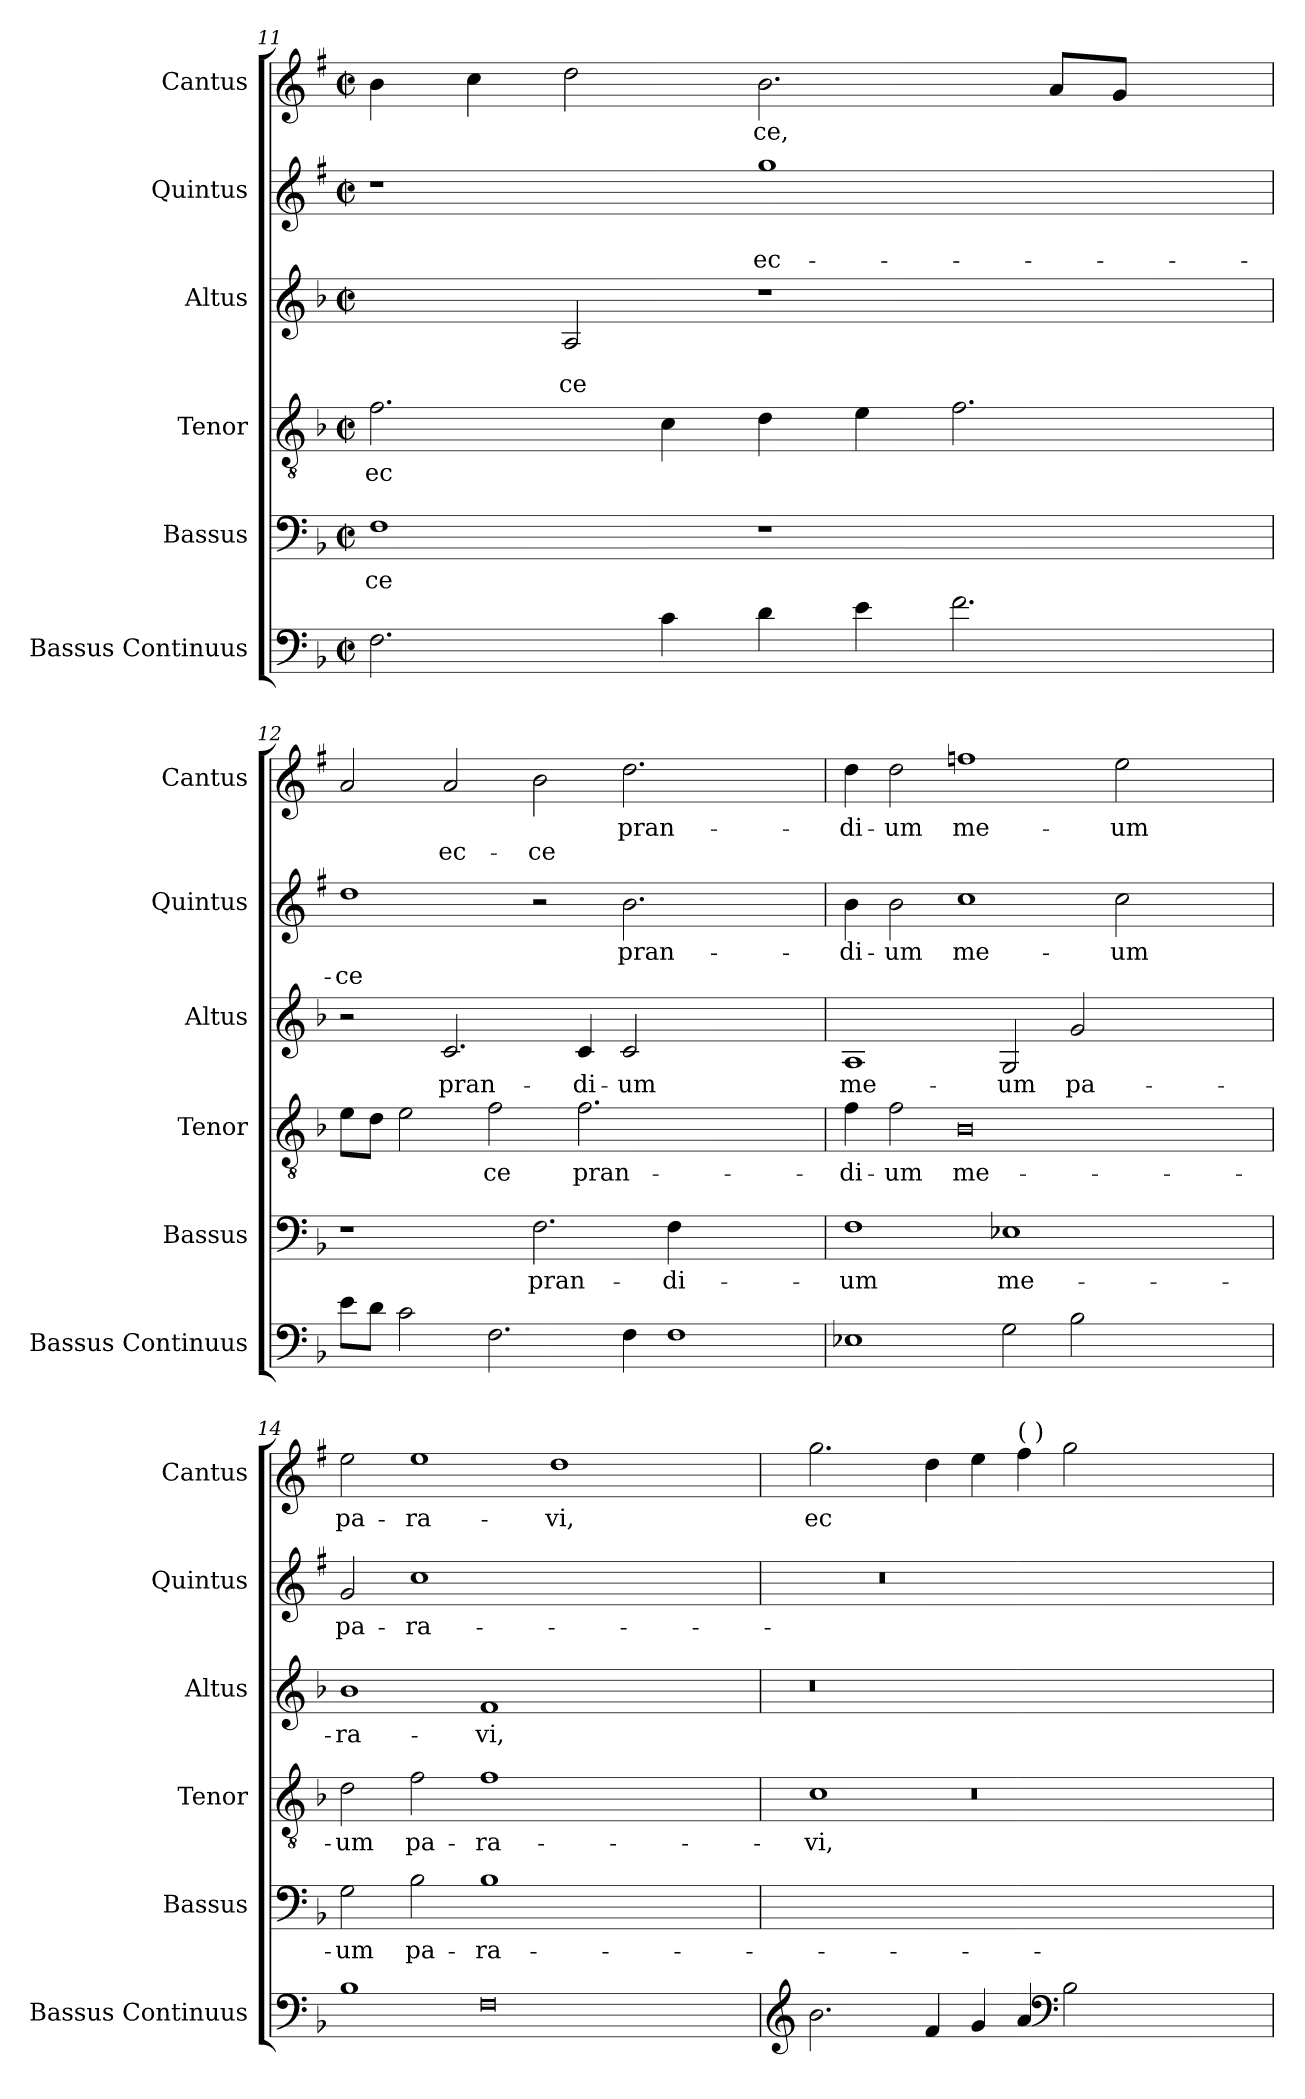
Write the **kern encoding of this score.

**kern	**kern	**text	**kern	**text	**kern	**text	**text	**kern	**text	**text	**kern	**text	**text
*part6	*part5	*part5	*part4	*part4	*part3	*part3	*part3	*part2	*part2	*part2	*part1	*part1	*part1
*staff6	*staff5	*staff5	*staff4	*staff4	*staff3	*staff3	*staff3	*staff2	*staff2	*staff2	*staff1	*staff1	*staff1
*I"Bassus Continuus	*I"Bassus	*	*I"Tenor	*	*I"Altus	*	*	*I"Quintus	*	*	*I"Cantus	*	*
*I'Bassus Continuus	*I'Bassus	*	*I'Tenor	*	*I'Altus	*	*	*I'Quintus	*	*	*I'Cantus	*	*
!!LO:LB:g=z
*clefF4	*clefF4	*	*clefGv2	*	*clefG2	*	*	*clefG2	*	*	*clefG2	*	*
*	*	*	*	*	*	*	*	*ITrd1c2	*	*	*ITrd1c2	*	*
*k[b-]	*k[b-]	*	*k[b-]	*	*k[b-]	*	*	*k[b-]	*	*	*k[b-]	*	*
*F:	*F:	*	*F:	*	*F:	*	*	*F:	*	*	*F:	*	*
*M4/2	*M4/2	*	*M4/2	*	*M4/2	*	*	*M4/2	*	*	*M4/2	*	*
*met(c|)	*met(c|)	*	*met(c|)	*	*met(c|)	*	*	*met(c|)	*	*	*met(c|)	*	*
=11	=11	=11	=11	=11	=11	=11	=11	=11	=11	=11	=11	=11	=11
!	!	!LO:LY:b	!	!LO:LY:b	!	!	!	!	!	!	!	!	!
2.F	1F	ce	2.f	ec	2cyy]	.	.	1r	.	.	4a	.	.
.	.	.	.	.	.	.	.	.	.	.	4b-	.	.
!	!	!	!	!	!	!	!LO:LY:b	!	!	!	!	!	!
.	.	.	.	.	2A	.	-ce	.	.	.	2cc	.	.
4c	.	.	4c	.	.	.	.	.	.	.	.	.	.
!	!	!	!	!	!	!	!	!	!	!LO:LY:b	!	!LO:LY:b	!
4d	1r	.	4d	.	1r	.	.	1ff	.	ec-	2.a	ce,	.
4e	.	.	4e	.	.	.	.	.	.	.	.	.	.
2.f	.	.	2.f	.	.	.	.	.	.	.	.	.	.
.	.	.	.	.	.	.	.	.	.	.	8gL	.	.
.	.	.	.	.	.	.	.	.	.	.	8fJ	.	.
.	4ryy	.	.	.	4ryy	.	.	4ryy	.	.	4ryy	.	.
=12A	=12A	=12A	=12A	=12A	=12A	=12A	=12A	=12A	=12A	=12A	=12A	=12A	=12A
!	!	!	!	!	!	!	!	!	!	!LO:LY:b	!	!	!
8eL	1r	.	8eL	.	2r	.	.	1cc	.	-ce	2g	.	.
8dJ	.	.	8dJ	.	.	.	.	.	.	.	.	.	.
2c	.	.	2e	.	.	.	.	.	.	.	.	.	.
!	!	!	!	!	!	!LO:LY:b	!	!	!	!	!	!	!LO:LY:b
.	.	.	.	.	2.c	pran-	.	.	.	.	2g	.	ec-
!	!	!	!	!LO:LY:b	!	!	!	!	!	!	!	!	!
2.F	.	.	2f	ce	.	.	.	.	.	.	.	.	.
!	!	!LO:LY:b	!	!	!	!	!	!	!	!	!	!	!LO:LY:b
.	2.F	pran-	.	.	.	.	.	2r	.	.	2a	.	-ce
!	!	!	!	!LO:LY:b	!	!LO:LY:b	!	!	!	!	!	!	!
.	.	.	2.f	pran-	4c	-di-	.	.	.	.	.	.	.
!	!	!	!	!	!	!LO:LY:b	!	!	!LO:LY:b	!	!	!LO:LY:b	!
4F	.	.	.	.	2c	-um	.	2.a	pran-	.	2.cc	pran-	.
!	!	!LO:LY:b	!	!	!	!	!	!	!	!	!	!	!
1F	4F	-di-	.	.	.	.	.	.	.	.	.	.	.
.	2.ryy	.	2.ryy	.	2.ryy	.	.	.	.	.	.	.	.
.	.	.	.	.	.	.	.	2ryy	.	.	2ryy	.	.
=13A	=13A	=13A	=13A	=13A	=13A	=13A	=13A	=13A	=13A	=13A	=13A	=13A	=13A
!	!	!LO:LY:b	!	!LO:LY:b	!	!LO:LY:b	!	!	!LO:LY:b	!	!	!LO:LY:b	!
1E-X	1F	-um	4f	-di-	1A	me-	.	4a	-di-	.	4cc	-di-	.
!	!	!	!	!LO:LY:b	!	!	!	!	!LO:LY:b	!	!	!LO:LY:b	!
.	.	.	2f	-um	.	.	.	2a	-um	.	2cc	-um	.
!	!	!	!	!LO:LY:b	!	!	!	!	!LO:LY:b	!	!	!LO:LY:b	!
.	.	.	0B-	me-	.	.	.	1b-	me-	.	1ee-X	me-	.
!	!	!LO:LY:b	!	!	!	!LO:LY:b	!	!	!	!	!	!	!
2G	1E-X	me-	.	.	2G	-um	.	.	.	.	.	.	.
!	!	!	!	!	!	!LO:LY:b	!	!	!	!	!	!	!
2B-	.	.	.	.	2g	pa-	.	.	.	.	.	.	.
!	!	!	!	!	!	!	!	!	!LO:LY:b	!	!	!LO:LY:b	!
.	.	.	.	.	.	.	.	2b-	-um	.	2dd	-um	.
2.ryy	2.ryy	.	.	.	2.ryy	.	.	.	.	.	.	.	.
.	.	.	.	.	.	.	.	2ryy	.	.	2ryy	.	.
=14A	=14A	=14A	=14A	=14A	=14A	=14A	=14A	=14A	=14A	=14A	=14A	=14A	=14A
!	!	!LO:LY:b	!	!LO:LY:b	!	!LO:LY:b	!	!	!LO:LY:b	!	!	!LO:LY:b	!
1B-	2G	-um	2d	-um	1b-	-ra-	.	2f	pa-	.	2dd	pa-	.
!	!	!LO:LY:b	!	!LO:LY:b	!	!	!	!	!LO:LY:b	!	!	!LO:LY:b	!
.	2B-	pa-	2f	pa-	.	.	.	1b-	-ra-	.	1dd	-ra-	.
!	!	!LO:LY:b	!	!LO:LY:b	!	!LO:LY:b	!	!	!	!	!	!	!
0F	1B-	-ra-	1f	-ra-	1f	-vi,	.	.	.	.	.	.	.
!	!	!	!	!	!	!	!	!	!LO:LY:b	!	!	!LO:LY:b	!
.	.	.	.	.	.	.	.	[1.ayy	-vi,	.	1cc	-vi,	.
.	1ryy	.	1ryy	.	1ryy	.	.	.	.	.	.	.	.
.	.	.	.	.	.	.	.	.	.	.	2ryy	.	.
=14B	=14B	=14B	=14B	=14B	=14B	=14B	=14B	=14B	=14B	=14B	=14B	=14B	=14B
*clefG2	*	*	*	*	*	*	*	*	*	*	*	*	*
!	!	!LO:LY:b	!	!LO:LY:b	!	!	!	!	!	!	!	!LO:LY:b	!
2.b-	[1.Fyy	-vi,	1c	-vi,	0r	.	.	2ayy]	.	.	2.ff	ec	.
.	.	.	.	.	.	.	.	0r	.	.	.	.	.
4f	.	.	.	.	.	.	.	.	.	.	4cc	.	.
4g	.	.	0r	.	.	.	.	.	.	.	4dd	.	.
!	!	!	!	!	!	!	!	!	!	!	!LO:TX:a:t=(  )	!	!
4a	.	.	.	.	.	.	.	.	.	.	4ee	.	.
*clefF4	*	*	*	*	*	*	*	*	*	*	*	*	*
2B-	2Fyy]	.	.	.	.	.	.	.	.	.	2ff	.	.
1ryy	1ryy	.	.	.	1ryy	.	.	.	.	.	1ryy	.	.
.	.	.	.	.	.	.	.	2ryy	.	.	.	.	.
=	=	=	=	=	=	=	=	=	=	=	=	=	=
*-	*-	*-	*-	*-	*-	*-	*-	*-	*-	*-	*-	*-	*-
